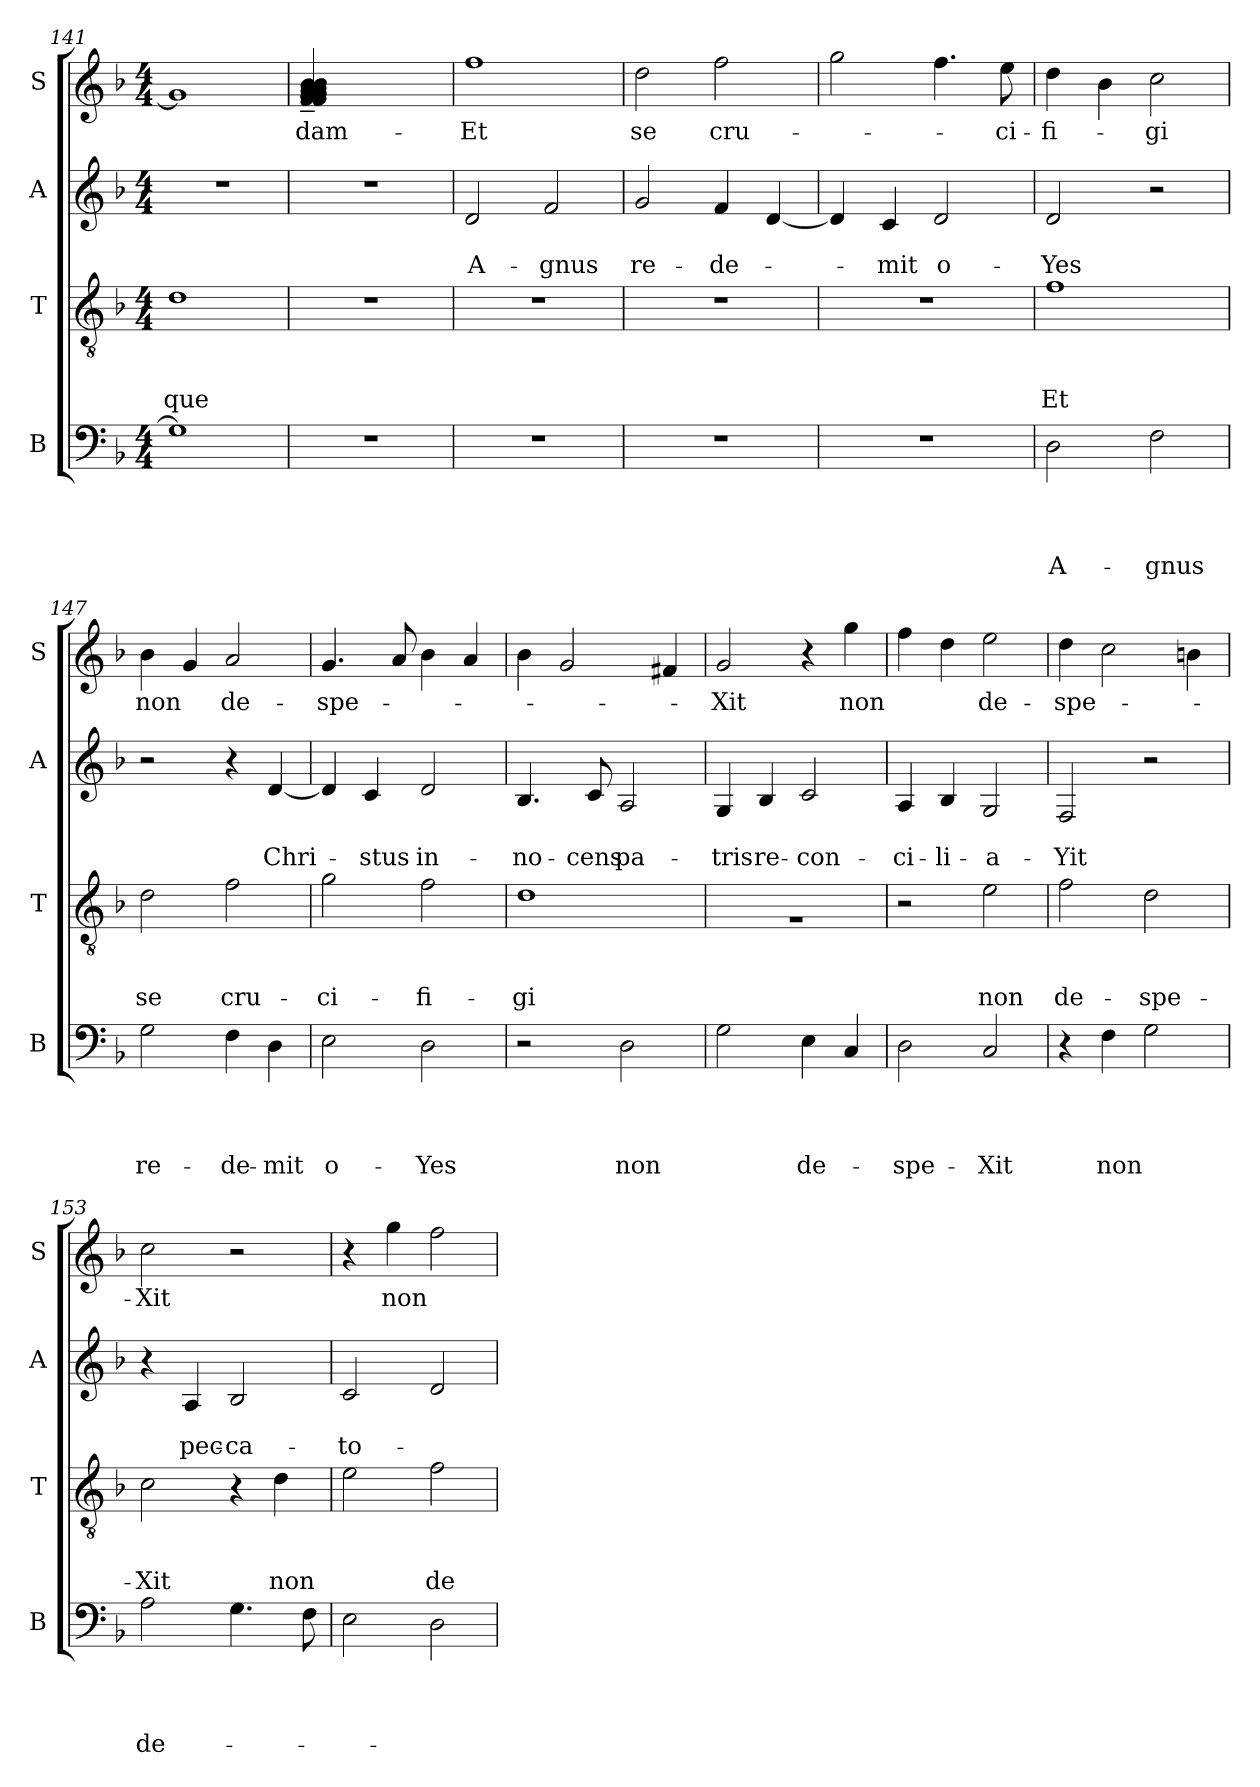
**kern	**text	**text	**text	**text	**kern	**text	**text	**text	**kern	**text	**text	**kern	**text
*part4	*part4	*part4	*part4	*part4	*part3	*part3	*part3	*part3	*part2	*part2	*part2	*part1	*part1
*staff4	*staff4	*staff4	*staff4	*staff4	*staff3	*staff3	*staff3	*staff3	*staff2	*staff2	*staff2	*staff1	*staff1
*I"B	*	*	*	*	*I"T	*	*	*	*I"A	*	*	*I"S	*
*I'B	*	*	*	*	*I'T	*	*	*	*I'A	*	*	*I'S	*
*clefF4	*	*	*	*	*clefGv2	*	*	*	*clefG2	*	*	*clefG2	*
*k[b-]	*	*	*	*	*k[b-]	*	*	*	*k[b-]	*	*	*k[b-]	*
*F:	*	*	*	*	*F:	*	*	*	*F:	*	*	*F:	*
*M4/4	*	*	*	*	*M4/4	*	*	*	*M4/4	*	*	*M4/4	*
=141	=141	=141	=141	=141	=141	=141	=141	=141	=141	=141	=141	=141	=141
!	!	!	!	!	!	!	!	!LO:LY:b	!	!	!	!	!
1G]	.	.	.	.	1d	.	.	-que	1r	.	.	1g]	.
!!LO:LB:g=z
=142	=142	=142	=142	=142	=142	=142	=142	=142	=142	=142	=142	=142	=142
!	!	!	!	!	!	!	!	!	!	!	!	!	!LO:LY:b
1r	.	.	.	.	1r	.	.	.	1r	.	.	4f/~< 4f/~< 4g/~< 4g/~< 4g/~< 4g/~< 4g/~< 4a/~< 4a/~< 4b-/~< 4b-/~< 4b-/~<	dam-
.	.	.	.	.	.	.	.	.	.	.	.	2.ryy	.
!!LO:LB:g=z
=143	=143	=143	=143	=143	=143	=143	=143	=143	=143	=143	=143	=143	=143
!	!	!	!	!	!	!	!	!	!	!	!LO:LY:b	!	!LO:LY:b
1r	.	.	.	.	1r	.	.	.	2d/	.	A-	1ff	-Et
!	!	!	!	!	!	!	!	!	!	!	!LO:LY:b	!	!
.	.	.	.	.	.	.	.	.	2f/	.	-gnus	.	.
=144	=144	=144	=144	=144	=144	=144	=144	=144	=144	=144	=144	=144	=144
!	!	!	!	!	!	!	!	!	!	!	!LO:LY:b	!	!LO:LY:b
1r	.	.	.	.	1r	.	.	.	2g/	.	re-	2dd\	se
!	!	!	!	!	!	!	!	!	!	!	!LO:LY:b	!	!LO:LY:b
.	.	.	.	.	.	.	.	.	4f/	.	-de-	2ff\	cru-
.	.	.	.	.	.	.	.	.	[<4d/	.	.	.	.
=145	=145	=145	=145	=145	=145	=145	=145	=145	=145	=145	=145	=145	=145
1r	.	.	.	.	1r	.	.	.	4d/]	.	.	2gg\	.
!	!	!	!	!	!	!	!	!	!	!	!LO:LY:b	!	!
.	.	.	.	.	.	.	.	.	4c/	.	-mit	.	.
!	!	!	!	!	!	!	!	!	!	!	!LO:LY:b	!	!
.	.	.	.	.	.	.	.	.	2d/	.	o-	4.ff\	.
!	!	!	!	!	!	!	!	!	!	!	!	!	!LO:LY:b
.	.	.	.	.	.	.	.	.	.	.	.	8ee\	-ci-
=146	=146	=146	=146	=146	=146	=146	=146	=146	=146	=146	=146	=146	=146
!	!	!	!	!LO:LY:b	!	!	!	!LO:LY:b	!	!	!LO:LY:b	!	!LO:LY:b
2D\	.	.	.	A-	1f	.	.	Et	2d/	.	-Yes	4dd\	-fi-
.	.	.	.	.	.	.	.	.	.	.	.	4b-\	.
!	!	!	!	!LO:LY:b	!	!	!	!	!	!	!	!	!LO:LY:b
2F\	.	.	.	-gnus	.	.	.	.	2r	.	.	2cc\	-gi
=147	=147	=147	=147	=147	=147	=147	=147	=147	=147	=147	=147	=147	=147
!	!	!	!	!LO:LY:b	!	!	!	!LO:LY:b	!	!	!	!	!LO:LY:b
2G\	.	.	.	re-	2d\	.	.	se	2r	.	.	4b-\	non
.	.	.	.	.	.	.	.	.	.	.	.	4g/	.
!	!	!	!	!LO:LY:b	!	!	!	!LO:LY:b	!	!	!	!	!LO:LY:b
4F\	.	.	.	-de-	2f\	.	.	cru-	4r	.	.	2a/	de-
!	!	!	!	!LO:LY:b:rj	!	!	!	!	!	!	!LO:LY:b	!	!
4D\	.	.	.	-mit	.	.	.	.	[<4d/	.	Chri-	.	.
=148	=148	=148	=148	=148	=148	=148	=148	=148	=148	=148	=148	=148	=148
!	!	!	!	!LO:LY:b	!	!	!	!LO:LY:b	!	!	!	!	!LO:LY:b
2E\	.	.	.	o-	2g\	.	.	-ci-	4d/]	.	.	4.g/	-spe-
!	!	!	!	!	!	!	!	!	!	!	!LO:LY:b	!	!
.	.	.	.	.	.	.	.	.	4c/	.	-stus	.	.
.	.	.	.	.	.	.	.	.	.	.	.	8a/	.
!	!	!	!	!LO:LY:b	!	!	!	!LO:LY:b	!	!	!LO:LY:b	!	!
2D\	.	.	.	-Yes	2f\	.	.	-fi-	2d/	.	in-	4b-\	.
.	.	.	.	.	.	.	.	.	.	.	.	4a/	.
=149	=149	=149	=149	=149	=149	=149	=149	=149	=149	=149	=149	=149	=149
!	!	!	!	!	!	!	!	!LO:LY:b	!	!	!LO:LY:b	!	!
2r	.	.	.	.	1d	.	.	-gi	4.B-/	.	-no-	4b-\	.
.	.	.	.	.	.	.	.	.	.	.	.	2g/	.
!	!	!	!	!	!	!	!	!	!	!	!LO:LY:b	!	!
.	.	.	.	.	.	.	.	.	8c/	.	-cens	.	.
!	!	!	!	!LO:LY:b	!	!	!	!	!	!	!LO:LY:b	!	!
2D\	.	.	.	non	.	.	.	.	2A/	.	pa-	.	.
.	.	.	.	.	.	.	.	.	.	.	.	4f#X/	.
=150	=150	=150	=150	=150	=150	=150	=150	=150	=150	=150	=150	=150	=150
!	!	!	!	!	!	!	!	!	!	!	!LO:LY:b	!	!LO:LY:b
2G\	.	.	.	.	1rA	.	.	.	4G/	.	-tris	2g/	-Xit
!	!	!	!	!	!	!	!	!	!	!	!LO:LY:b	!	!
.	.	.	.	.	.	.	.	.	4B-/	.	re-	.	.
!	!	!	!	!LO:LY:b	!	!	!	!	!	!	!LO:LY:b	!	!
4E\	.	.	.	de-	.	.	.	.	2c/	.	-con-	4r	.
!	!	!	!	!	!	!	!	!	!	!	!	!	!LO:LY:b
4C/	.	.	.	.	.	.	.	.	.	.	.	4gg\	non
!!LO:PB:g=z
=151	=151	=151	=151	=151	=151	=151	=151	=151	=151	=151	=151	=151	=151
!	!	!	!	!LO:LY:b	!	!	!	!	!	!	!LO:LY:b	!	!
2D\	.	.	.	-spe-	2r	.	.	.	4A/	.	-ci-	4ff\	.
!	!	!	!	!	!	!	!	!	!	!	!LO:LY:b	!	!
.	.	.	.	.	.	.	.	.	4B-/	.	-li-	4dd\	.
!	!	!	!	!LO:LY:b	!	!	!	!LO:LY:b	!	!	!LO:LY:b	!	!LO:LY:b
2C/	.	.	.	-Xit	2e\	.	.	non	2G/	.	-a-	2ee\	de-
=152	=152	=152	=152	=152	=152	=152	=152	=152	=152	=152	=152	=152	=152
!	!	!	!	!	!	!	!	!LO:LY:b	!	!	!LO:LY:b	!	!LO:LY:b
4r	.	.	.	.	2f\	.	.	de-	2F/	.	-Yit	4dd\	-spe-
!	!	!	!	!LO:LY:b	!	!	!	!	!	!	!	!	!
4F\	.	.	.	non	.	.	.	.	.	.	.	2cc\	.
!	!	!	!	!	!	!	!	!LO:LY:b	!	!	!	!	!
2G\	.	.	.	.	2d\	.	.	-spe-	2r	.	.	.	.
.	.	.	.	.	.	.	.	.	.	.	.	4bn\	.
=153	=153	=153	=153	=153	=153	=153	=153	=153	=153	=153	=153	=153	=153
!	!	!	!	!LO:LY:b	!	!	!	!LO:LY:b	!	!	!	!	!LO:LY:b
2A\	.	.	.	de-	2c\	.	.	-Xit	4r	.	.	2cc\	-Xit
!	!	!	!	!	!	!	!	!	!	!	!LO:LY:b	!	!
.	.	.	.	.	.	.	.	.	4A/	.	pec-	.	.
!	!	!	!	!	!	!	!	!	!	!	!LO:LY:b:rj	!	!
4.G\	.	.	.	.	4r	.	.	.	2B-/	.	-ca-	2r	.
!	!	!	!	!	!	!	!	!LO:LY:b	!	!	!	!	!
.	.	.	.	.	4d\	.	.	non	.	.	.	.	.
8F\	.	.	.	.	.	.	.	.	.	.	.	.	.
=154	=154	=154	=154	=154	=154	=154	=154	=154	=154	=154	=154	=154	=154
!	!	!	!	!	!	!	!	!	!	!	!LO:LY:b	!	!
2E\	.	.	.	.	2e\	.	.	.	2c/	.	-to-	4r	.
!	!	!	!	!	!	!	!	!	!	!	!	!	!LO:LY:b
.	.	.	.	.	.	.	.	.	.	.	.	4gg\	non
!	!	!	!	!	!	!	!	!LO:LY:b	!	!	!	!	!
2D\	.	.	.	.	2f\	.	.	de-	2d/	.	.	2ff\	.
=	=	=	=	=	=	=	=	=	=	=	=	=	=
*-	*-	*-	*-	*-	*-	*-	*-	*-	*-	*-	*-	*-	*-
